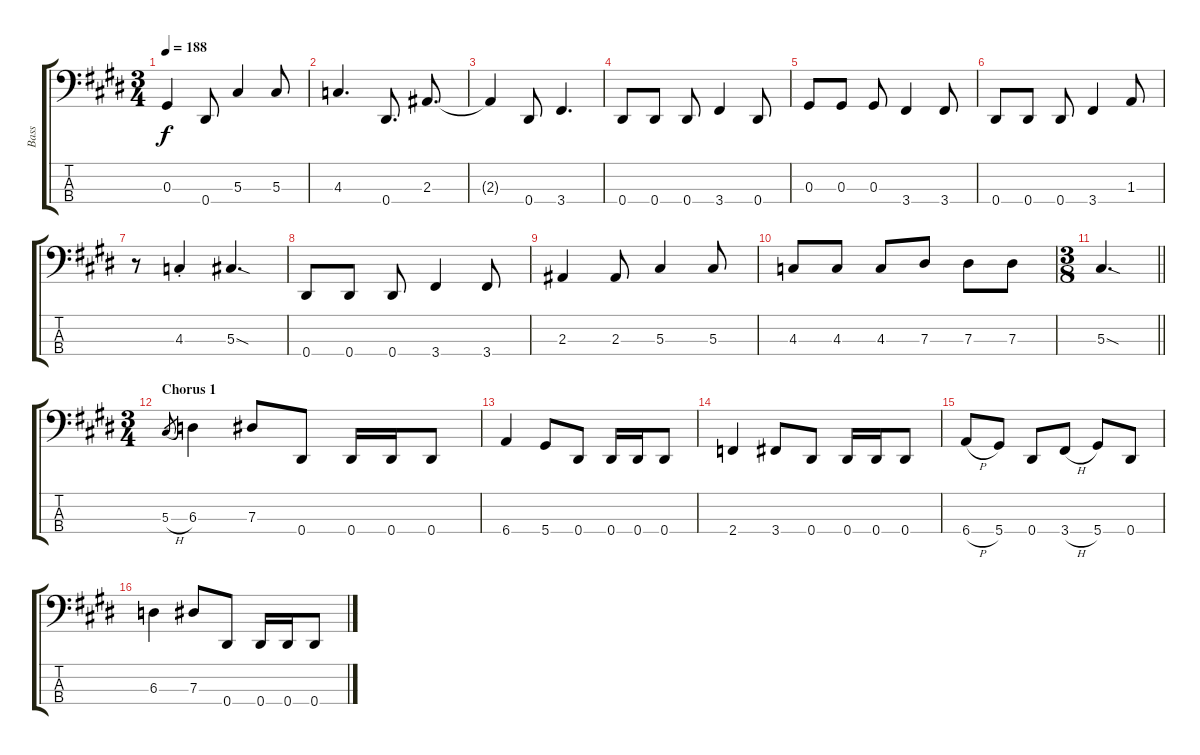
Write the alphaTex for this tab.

\track ("Bass" "Bass") {instrument electricbassfinger}
\staff {score tabs}
\tuning (Gb2 Db2 Ab1 Eb1) {hide}
\ts (3 4)
\tempo 188
\clef f4
\ks e
0.3.4{dy f} 0.4.8 5.3.4 5.3.8 |
4.3.4{d} 0.4.8{d} 2.3.8{d} |
2.3{t}.4 0.4.8 3.4.4{d} |
0.4.8 0.4.8 0.4.8 3.4.4 0.4.8 |
0.3.8 0.3.8 0.3.8 3.4.4 3.4.8 |
0.4.8 0.4.8 0.4.8 3.4.4 1.3.8 |
r.8 4.3{st}.4 5.3{sod}.4{d} |
0.4.8 0.4.8 0.4.8 3.4.4 3.4.8 |
2.3.4 2.3.8 5.3.4 5.3.8 |
4.3.8 4.3.8 4.3.8 7.3.8 7.3.8 7.3.8 |
\ts (3 8)
\barLineRight lightlight
5.3{sod}.4{d} |
\ts (3 4)
\section ("" "Chorus 1")
5.3{h}.8{gr} 6.3.4 7.3.8 0.4.8 0.4.16 0.4.16 0.4.8 |
6.4.4 5.4.8 0.4.8 0.4.16 0.4.16 0.4.8 |
2.4.4 3.4.8 0.4.8 0.4.16 0.4.16 0.4.8 |
6.4{h}.8 5.4.8 0.4.8 3.4{h}.8 5.4.8 0.4.8 |
6.3.4 7.3.8 0.4.8 0.4.16 0.4.16 0.4.8
